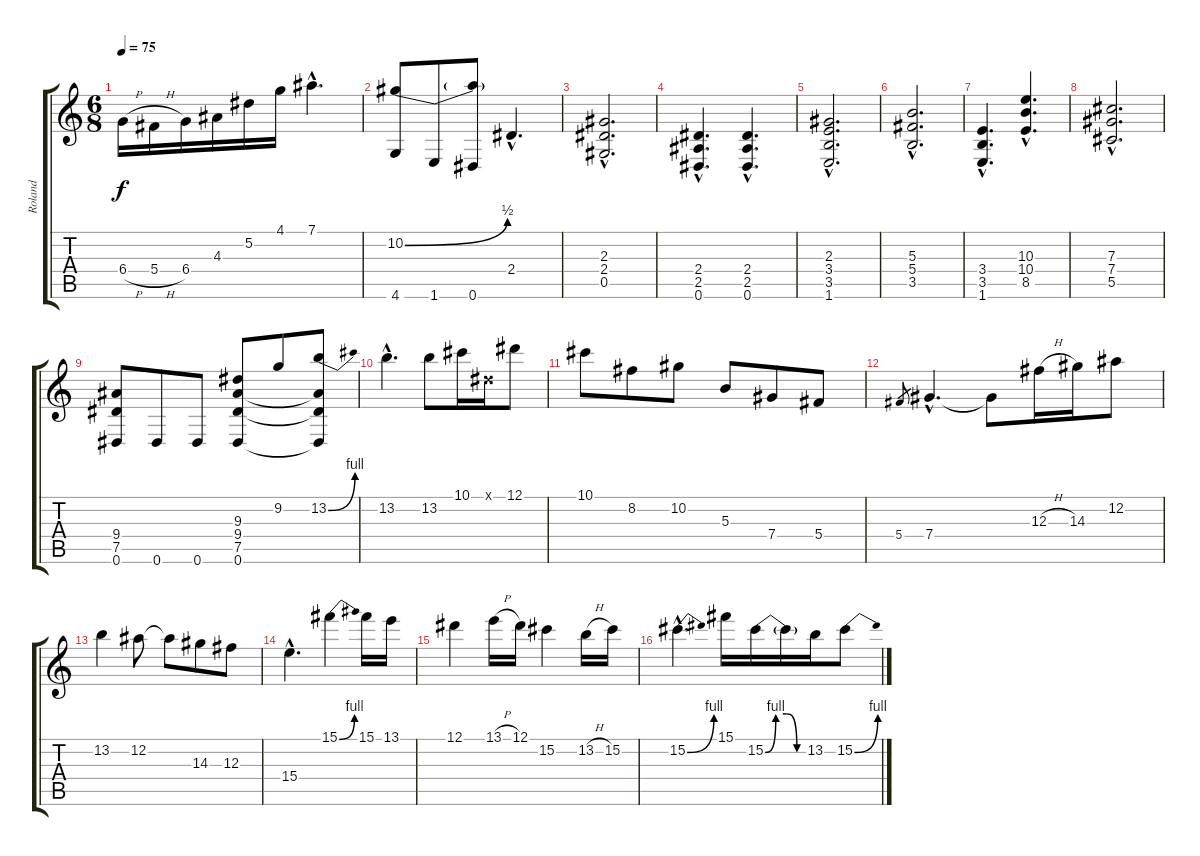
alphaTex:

\track ("Roland" "Roland") {instrument overdrivenguitar}
\staff {score tabs}
\tuning (Eb4 Bb3 Gb3 Db3 Ab2 Eb2) {hide}
\ts (6 8)
\tempo 75
\clef g2
\ks c
6.4{h}.16{dy f} 5.4{h}.16 6.4.16 4.3.16 5.2.16 4.1.16 7.1{hac}.4{d} |
(10.2{be (bend 0 0 60 2)} 4.6).8{volume 12} 1.6.8 (10.2{t} 0.6).8 2.4{hac}.4{d} |
(2.3{hac} 2.4{hac} 0.5{hac}).2{d} |
(2.4{hac} 2.5{hac} 0.6{hac}).4{d} (2.4{hac} 2.5{hac} 0.6{hac}).4{d} |
(2.3{hac} 3.4{hac} 3.5{hac} 1.6{hac}).2{d} |
(5.3{hac} 5.4{hac} 3.5{hac}).2{d} |
(3.4{hac} 3.5{hac} 1.6{hac}).4{d} (10.3{hac} 10.4{hac} 8.5{hac}).4{d} |
(7.3{hac} 7.4{hac} 5.5{hac}).2{d} |
(9.4 7.5 0.6).8 0.6.8 0.6.8 (9.3 9.4 7.5 0.6).8 9.2.8 (13.2{be (bend 0 0 60 4)} 9.4{t} 7.5{t} 0.6{t}).8 |
13.2{hac}.4{d volume 16} 13.2.8 10.1.16 0.1{x}.16 12.1.8 |
10.1.8 8.2.8 10.2.8 5.3.8 7.4.8 5.4.8 |
5.4.8{gr} 7.4{hac}.4{d} 7.4{t}.8 12.3{h}.16 14.3.16 12.2.8 |
13.2.4 12.2.8 12.2{t}.8 14.3.8 12.3.8 |
15.4{hac}.4{d} 15.1{be (bend 0 0 60 4)}.4 15.1.16 13.1.16 |
12.1.4 13.1{h}.16 12.1.16 15.2.4 13.2{h}.16 15.2.16 |
15.2{be (bend 0 0 60 4) hac}.4{d} 15.1.16 15.2{be (custom 0 0 15 4 30 4 45 0 60 0)}.16 15.2{t}.16 13.2.16 15.2{be (bend 0 0 60 4)}.8
